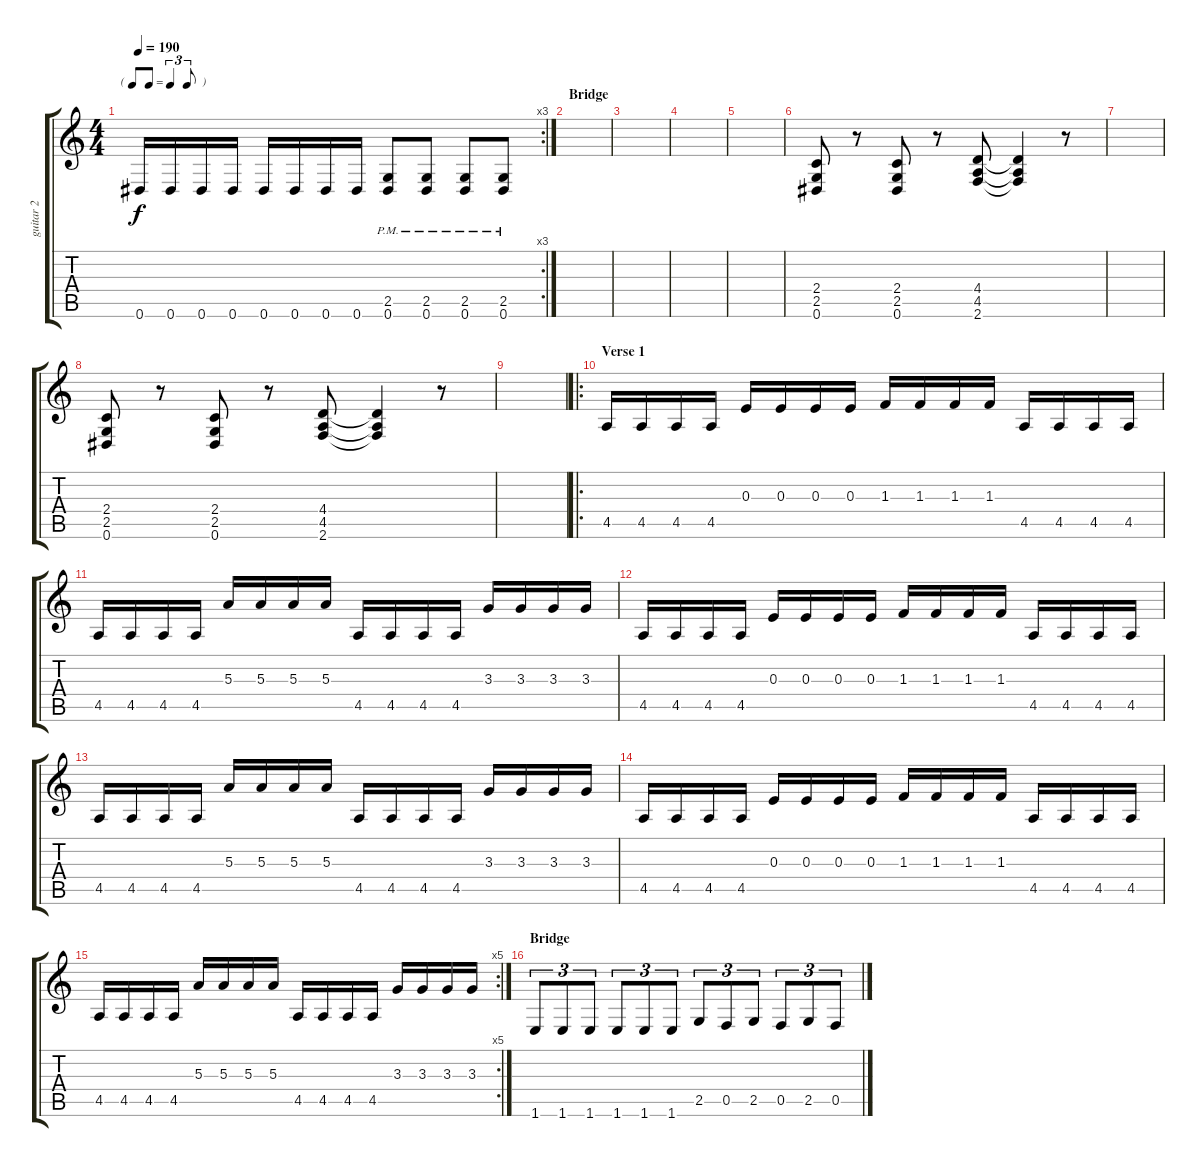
\track ("guitar 2" "guitar 2") {instrument distortionguitar}
\staff {score tabs}
\tuning (Db4 Ab3 E3 Bb2 F2 Eb2) {hide}
\rc 3
\ts (4 4)
\tf triplet8th
\tempo 190
\clef g2
\ks c
0.6.16{dy f} 0.6.16 0.6.16 0.6.16 0.6.16 0.6.16 0.6.16 0.6.16 (2.5{pm} 0.6{pm}).8 (2.5{pm} 0.6{pm}).8 (2.5{pm} 0.6{pm}).8 (2.5{pm} 0.6{pm}).8 |
\section ("" "Bridge")
|
|
|
|
(2.4 2.5 0.6).8 r.8 (2.4 2.5 0.6).8 r.8 (4.4 4.5 2.6).8 (4.4{t} 4.5{t} 2.6{t}).4 r.8 |
|
(2.4 2.5 0.6).8 r.8 (2.4 2.5 0.6).8 r.8 (4.4 4.5 2.6).8 (4.4{t} 4.5{t} 2.6{t}).4 r.8 |
|
\ro
\section ("" "Verse 1")
4.5.16 4.5.16 4.5.16 4.5.16 0.3.16 0.3.16 0.3.16 0.3.16 1.3.16 1.3.16 1.3.16 1.3.16 4.5.16 4.5.16 4.5.16 4.5.16 |
4.5.16 4.5.16 4.5.16 4.5.16 5.3.16 5.3.16 5.3.16 5.3.16 4.5.16 4.5.16 4.5.16 4.5.16 3.3.16 3.3.16 3.3.16 3.3.16 |
4.5.16 4.5.16 4.5.16 4.5.16 0.3.16 0.3.16 0.3.16 0.3.16 1.3.16 1.3.16 1.3.16 1.3.16 4.5.16 4.5.16 4.5.16 4.5.16 |
4.5.16 4.5.16 4.5.16 4.5.16 5.3.16 5.3.16 5.3.16 5.3.16 4.5.16 4.5.16 4.5.16 4.5.16 3.3.16 3.3.16 3.3.16 3.3.16 |
4.5.16 4.5.16 4.5.16 4.5.16 0.3.16 0.3.16 0.3.16 0.3.16 1.3.16 1.3.16 1.3.16 1.3.16 4.5.16 4.5.16 4.5.16 4.5.16 |
\rc 5
4.5.16 4.5.16 4.5.16 4.5.16 5.3.16 5.3.16 5.3.16 5.3.16 4.5.16 4.5.16 4.5.16 4.5.16 3.3.16 3.3.16 3.3.16 3.3.16 |
\section ("" "Bridge")
1.6.8{tu (3 2)} 1.6.8{tu (3 2)} 1.6.8{tu (3 2)} 1.6.8{tu (3 2)} 1.6.8{tu (3 2)} 1.6.8{tu (3 2)} 2.5.8{tu (3 2)} 0.5.8{tu (3 2)} 2.5.8{tu (3 2)} 0.5.8{tu (3 2)} 2.5.8{tu (3 2)} 0.5.8{tu (3 2)}
